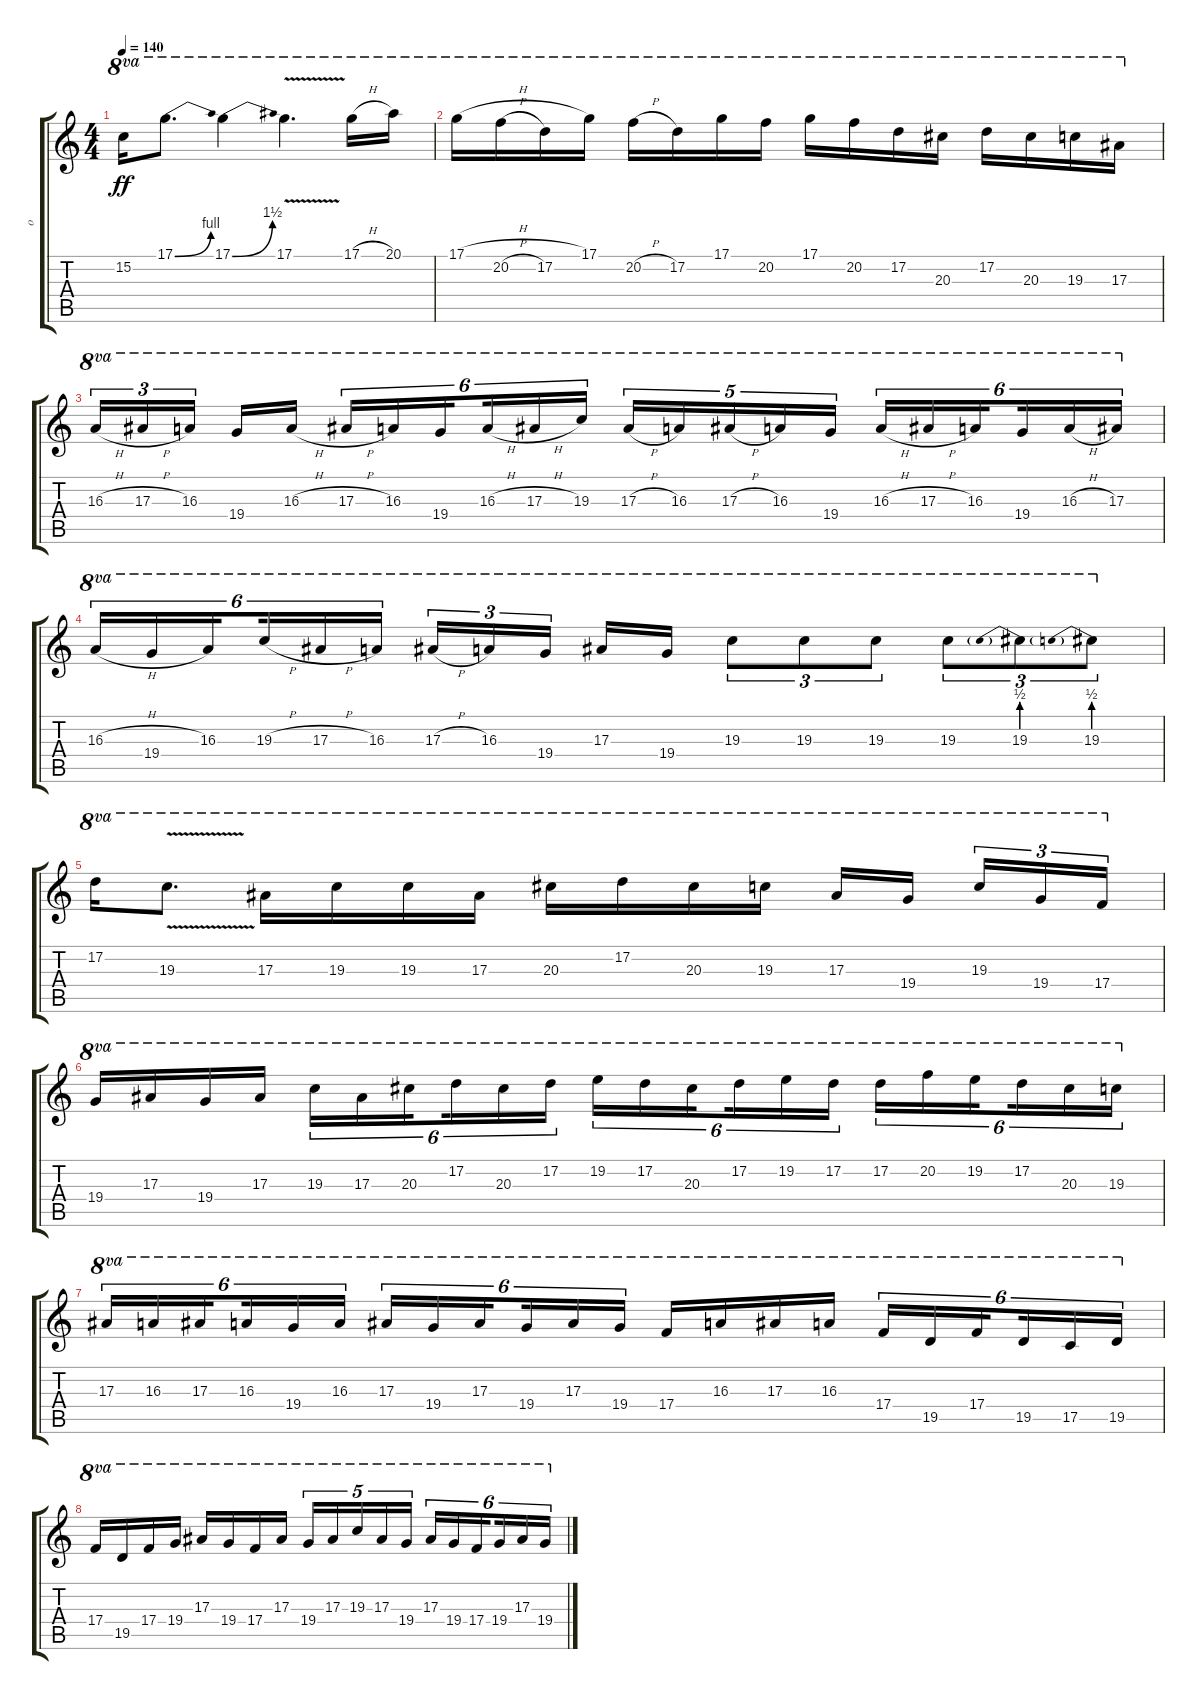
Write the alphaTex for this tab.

\track ("o" "o") {instrument overdrivenguitar}
\staff {score tabs}
\tuning (D4 A3 F3 C3 G2 D2) {hide}
\ts (4 4)
\tempo 140
\clef g2
\ks c
15.2.16{ot 8va dy ff} 17.1{be (bend 0 0 60 4)}.8{d ot 8va} 17.1{be (bend 0 0 60 6)}.4{ot 8va} 17.1{v}.4{d ot 8va} 17.1{h}.16{ot 8va} 20.1.16{ot 8va} |
17.1{h}.16{ot 8va} 20.2{h}.16{ot 8va} 17.2.16{ot 8va} 17.1.16{ot 8va} 20.2{h}.16{ot 8va} 17.2.16{ot 8va} 17.1.16{ot 8va} 20.2.16{ot 8va} 17.1.16{ot 8va} 20.2.16{ot 8va} 17.2.16{ot 8va} 20.3.16{ot 8va} 17.2.16{ot 8va} 20.3.16{ot 8va} 19.3.16{ot 8va} 17.3.16{ot 8va} |
16.3{h}.16{tu (3 2) ot 8va} 17.3{h}.16{tu (3 2) ot 8va} 16.3.16{tu (3 2) ot 8va beam splitsecondary} 19.4.16{ot 8va} 16.3{h}.16{ot 8va} 17.3{h}.16{tu (6 4) ot 8va} 16.3.16{tu (6 4) ot 8va} 19.4.16{tu (6 4) ot 8va beam splitsecondary} 16.3{h}.16{tu (6 4) ot 8va} 17.3{h}.16{tu (6 4) ot 8va} 19.3.16{tu (6 4) ot 8va} 17.3{h}.16{tu (5 4) ot 8va} 16.3.16{tu (5 4) ot 8va} 17.3{h}.16{tu (5 4) ot 8va} 16.3.16{tu (5 4) ot 8va} 19.4.16{tu (5 4) ot 8va} 16.3{h}.16{tu (6 4) ot 8va} 17.3{h}.16{tu (6 4) ot 8va} 16.3.16{tu (6 4) ot 8va beam splitsecondary} 19.4.16{tu (6 4) ot 8va} 16.3{h}.16{tu (6 4) ot 8va} 17.3.16{tu (6 4) ot 8va} |
16.3{h}.16{tu (6 4) ot 8va} 19.4.16{tu (6 4) ot 8va} 16.3.16{tu (6 4) ot 8va beam splitsecondary} 19.3{h}.16{tu (6 4) ot 8va} 17.3{h}.16{tu (6 4) ot 8va} 16.3.16{tu (6 4) ot 8va} 17.3{h}.16{tu (3 2) ot 8va} 16.3.16{tu (3 2) ot 8va} 19.4.16{tu (3 2) ot 8va beam splitsecondary} 17.3.16{ot 8va} 19.4.16{ot 8va} 19.3.8{tu (3 2) ot 8va} 19.3.8{tu (3 2) ot 8va} 19.3.8{tu (3 2) ot 8va} 19.3.8{tu (3 2) ot 8va} 19.3{be (prebend 0 2 60 2)}.8{tu (3 2) ot 8va} 19.3{be (prebend 0 2 60 2)}.8{tu (3 2) ot 8va} |
17.2.16{ot 8va} 19.3{v}.8{d ot 8va} 17.3.16{ot 8va} 19.3.16{ot 8va} 19.3.16{ot 8va} 17.3.16{ot 8va} 20.3.16{ot 8va} 17.2.16{ot 8va} 20.3.16{ot 8va} 19.3.16{ot 8va} 17.3.16{ot 8va} 19.4.16{ot 8va beam splitsecondary} 19.3.16{tu (3 2) ot 8va} 19.4.16{tu (3 2) ot 8va} 17.4.16{tu (3 2) ot 8va} |
19.4.16{ot 8va} 17.3.16{ot 8va} 19.4.16{ot 8va} 17.3.16{ot 8va} 19.3.16{tu (6 4) ot 8va} 17.3.16{tu (6 4) ot 8va} 20.3.16{tu (6 4) ot 8va beam splitsecondary} 17.2.16{tu (6 4) ot 8va} 20.3.16{tu (6 4) ot 8va} 17.2.16{tu (6 4) ot 8va} 19.2.16{tu (6 4) ot 8va} 17.2.16{tu (6 4) ot 8va} 20.3.16{tu (6 4) ot 8va beam splitsecondary} 17.2.16{tu (6 4) ot 8va} 19.2.16{tu (6 4) ot 8va} 17.2.16{tu (6 4) ot 8va} 17.2.16{tu (6 4) ot 8va} 20.2.16{tu (6 4) ot 8va} 19.2.16{tu (6 4) ot 8va beam splitsecondary} 17.2.16{tu (6 4) ot 8va} 20.3.16{tu (6 4) ot 8va} 19.3.16{tu (6 4) ot 8va} |
17.3.16{tu (6 4) ot 8va} 16.3.16{tu (6 4) ot 8va} 17.3.16{tu (6 4) ot 8va beam splitsecondary} 16.3.16{tu (6 4) ot 8va} 19.4.16{tu (6 4) ot 8va} 16.3.16{tu (6 4) ot 8va} 17.3.16{tu (6 4) ot 8va} 19.4.16{tu (6 4) ot 8va} 17.3.16{tu (6 4) ot 8va beam splitsecondary} 19.4.16{tu (6 4) ot 8va} 17.3.16{tu (6 4) ot 8va} 19.4.16{tu (6 4) ot 8va} 17.4.16{ot 8va} 16.3.16{ot 8va} 17.3.16{ot 8va} 16.3.16{ot 8va} 17.4.16{tu (6 4) ot 8va} 19.5.16{tu (6 4) ot 8va} 17.4.16{tu (6 4) ot 8va beam splitsecondary} 19.5.16{tu (6 4) ot 8va} 17.5.16{tu (6 4) ot 8va} 19.5.16{tu (6 4) ot 8va} |
17.4.16{ot 8va} 19.5.16{ot 8va} 17.4.16{ot 8va} 19.4.16{ot 8va} 17.3.16{ot 8va} 19.4.16{ot 8va} 17.4.16{ot 8va} 17.3.16{ot 8va} 19.4.16{tu (5 4) ot 8va} 17.3.16{tu (5 4) ot 8va} 19.3.16{tu (5 4) ot 8va} 17.3.16{tu (5 4) ot 8va} 19.4.16{tu (5 4) ot 8va} 17.3.16{tu (6 4) ot 8va} 19.4.16{tu (6 4) ot 8va} 17.4.16{tu (6 4) ot 8va beam splitsecondary} 19.4.16{tu (6 4) ot 8va} 17.3.16{tu (6 4) ot 8va} 19.4.16{tu (6 4) ot 8va}
